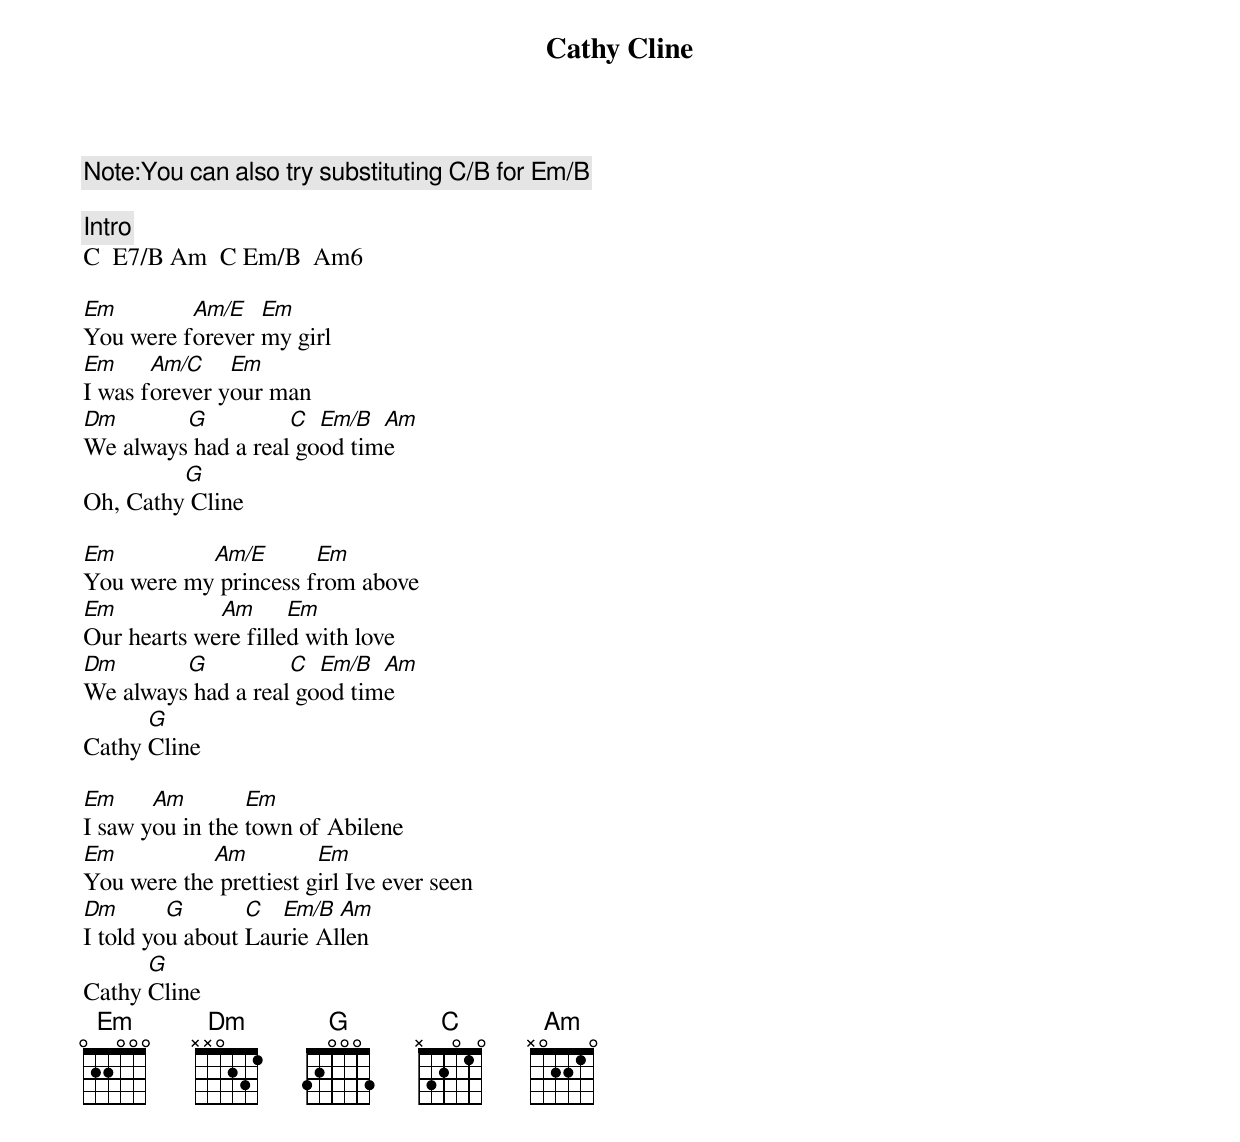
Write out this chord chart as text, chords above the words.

Cathy Cline

Note:You can also try substituting C/B for Em/B

Intro
C  E7/B Am  C Em/B  Am6

Em        Am/E   Em
You were forever my girl
Em     Am/C    Em
I was forever your man
Dm       G          C  Em/B  Am
We always had a real good time
         G
Oh, Cathy Cline

Em         Am/E       Em
You were my princess from above
Em           Am      Em
Our hearts were filled with love
Dm       G          C  Em/B  Am
We always had a real good time
      G
Cathy Cline

Em     Am        Em
I saw you in the town of Abilene
Em          Am          Em
You were the prettiest girl Ive ever seen
Dm       G       C  Em/B  Am
I told you about Laurie Allen
      G
Cathy Cline
